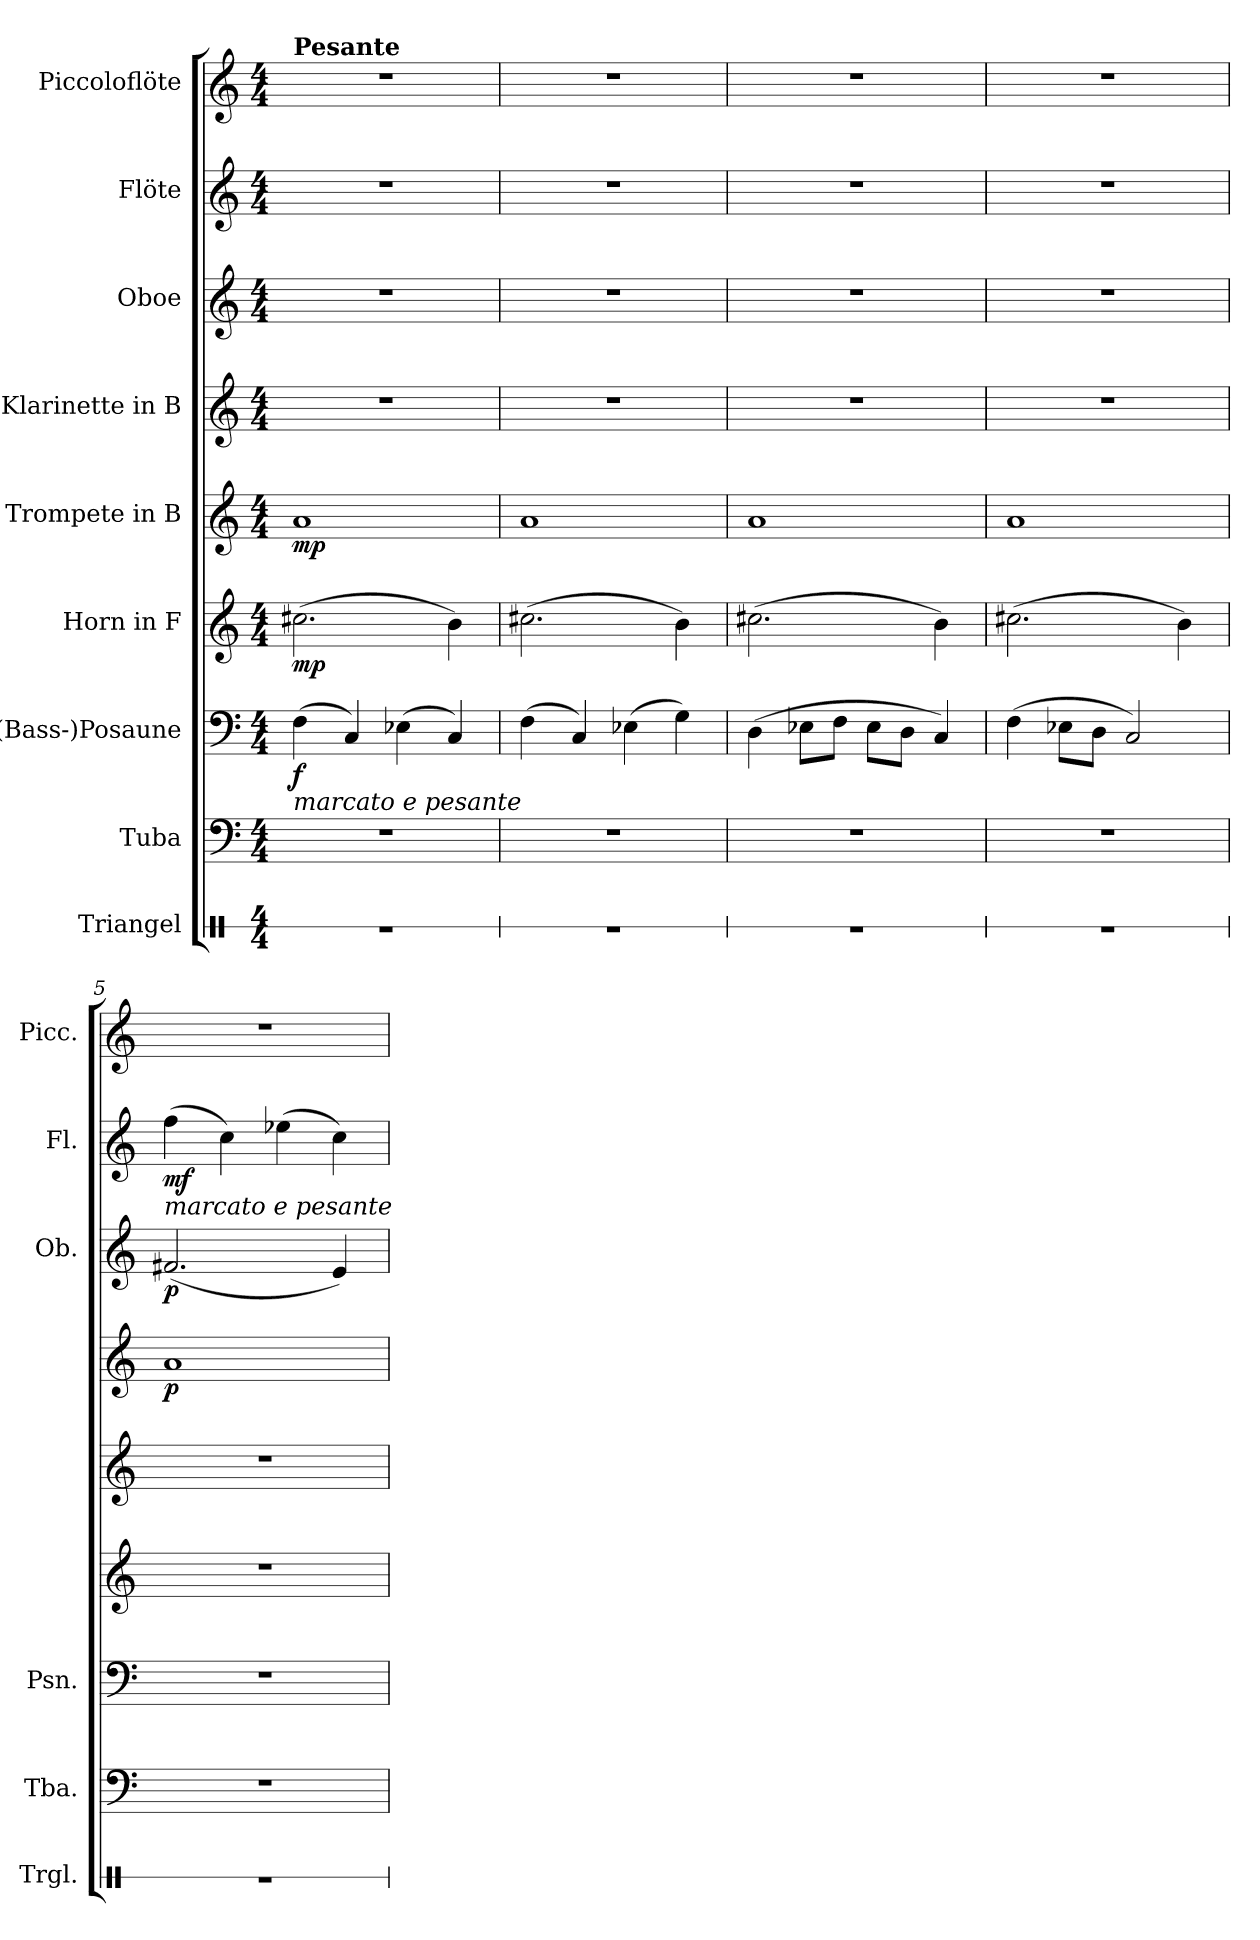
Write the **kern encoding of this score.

**kern	**kern	**kern	**dynam	**kern	**dynam	**kern	**dynam	**kern	**dynam	**kern	**dynam	**kern	**dynam	**kern
*part9	*part8	*part7	*part7	*part6	*part6	*part5	*part5	*part4	*part4	*part3	*part3	*part2	*part2	*part1
*staff9	*staff8	*staff7	*staff7	*staff6	*staff6	*staff5	*staff5	*staff4	*staff4	*staff3	*staff3	*staff2	*staff2	*staff1
*I"Triangel	*I"Tuba	*I"(Bass-)Posaune	*	*I"Horn in F	*	*I"Trompete in B	*	*I"Klarinette in B	*	*I"Oboe	*	*I"Flöte	*	*I"Piccoloflöte
*I'Trgl.	*I'Tba.	*I'Psn.	*	*	*	*	*	*	*	*I'Ob.	*	*I'Fl.	*	*I'Picc.
*stria1	*	*	*	*	*	*	*	*	*	*	*	*	*	*
*clefX	*clefF4	*clefF4	*	*clefG2	*	*clefG2	*	*clefG2	*	*clefG2	*	*clefG2	*	*clefG2
*	*	*	*	*ITrd4c7	*	*ITrd1c2	*	*ITrd1c2	*	*	*	*	*	*ITrd-7c-12
*k[]	*k[]	*k[]	*	*k[b-]	*	*k[b-e-]	*	*k[b-e-]	*	*k[]	*	*k[]	*	*k[]
*M4/4	*M4/4	*M4/4	*	*M4/4	*	*M4/4	*	*M4/4	*	*M4/4	*	*M4/4	*	*M4/4
*MM172	*MM172	*MM172	*	*MM172	*	*MM172	*	*MM172	*	*MM172	*	*MM172	*	*MM172
=1	=1	=1	=1	=1	=1	=1	=1	=1	=1	=1	=1	=1	=1	=1
!	!	!	!	!	!	!	!	!	!	!	!	!	!	!LO:TX:B:t=Pesante
!	!	!LO:TX:b:i:t=marcato e pesante	!	!	!	!	!	!	!	!	!	!	!	!
!	!	!	!LO:DY:b	!	!LO:DY:b	!	!LO:DY:b	!	!	!	!	!	!	!
1r	1r	(>4F\	f	(>2.f#X\	mp	1g	mp	1r	.	1r	.	1r	.	1r
.	.	4C/)	.	.	.	.	.	.	.	.	.	.	.	.
.	.	(>4E-X\	.	.	.	.	.	.	.	.	.	.	.	.
.	.	4C/)	.	4e\)	.	.	.	.	.	.	.	.	.	.
=2	=2	=2	=2	=2	=2	=2	=2	=2	=2	=2	=2	=2	=2	=2
1r	1r	(>4F\	.	(>2.f#X\	.	1g	.	1r	.	1r	.	1r	.	1r
.	.	4C/)	.	.	.	.	.	.	.	.	.	.	.	.
.	.	(>4E-X\	.	.	.	.	.	.	.	.	.	.	.	.
.	.	4G\)	.	4e\)	.	.	.	.	.	.	.	.	.	.
=3	=3	=3	=3	=3	=3	=3	=3	=3	=3	=3	=3	=3	=3	=3
1r	1r	(>4D\	.	(>2.f#X\	.	1g	.	1r	.	1r	.	1r	.	1r
.	.	8E-X\L	.	.	.	.	.	.	.	.	.	.	.	.
.	.	8F\J	.	.	.	.	.	.	.	.	.	.	.	.
.	.	8E-\L	.	.	.	.	.	.	.	.	.	.	.	.
.	.	8D\J	.	.	.	.	.	.	.	.	.	.	.	.
.	.	4C/)	.	4e\)	.	.	.	.	.	.	.	.	.	.
=4	=4	=4	=4	=4	=4	=4	=4	=4	=4	=4	=4	=4	=4	=4
1r	1r	(>4F\	.	(>2.f#X\	.	1g	.	1r	.	1r	.	1r	.	1r
.	.	8E-X\L	.	.	.	.	.	.	.	.	.	.	.	.
.	.	8D\J	.	.	.	.	.	.	.	.	.	.	.	.
.	.	2C/)	.	.	.	.	.	.	.	.	.	.	.	.
.	.	.	.	4e\)	.	.	.	.	.	.	.	.	.	.
!!LO:LB:g=z
=5	=5	=5	=5	=5	=5	=5	=5	=5	=5	=5	=5	=5	=5	=5
!	!	!	!	!	!	!	!	!	!	!	!	!LO:TX:b:i:t=marcato e pesante	!	!
!	!	!	!	!	!	!	!	!	!LO:DY:b	!	!LO:DY:b	!	!LO:DY:b	!
1r	1r	1r	.	1r	.	1r	.	1g	p	(<2.f#X/	p	(>4ff\	mf	1r
.	.	.	.	.	.	.	.	.	.	.	.	4cc\)	.	.
.	.	.	.	.	.	.	.	.	.	.	.	(>4ee-X\	.	.
.	.	.	.	.	.	.	.	.	.	4e/)	.	4cc\)	.	.
=	=	=	=	=	=	=	=	=	=	=	=	=	=	=
*-	*-	*-	*-	*-	*-	*-	*-	*-	*-	*-	*-	*-	*-	*-
